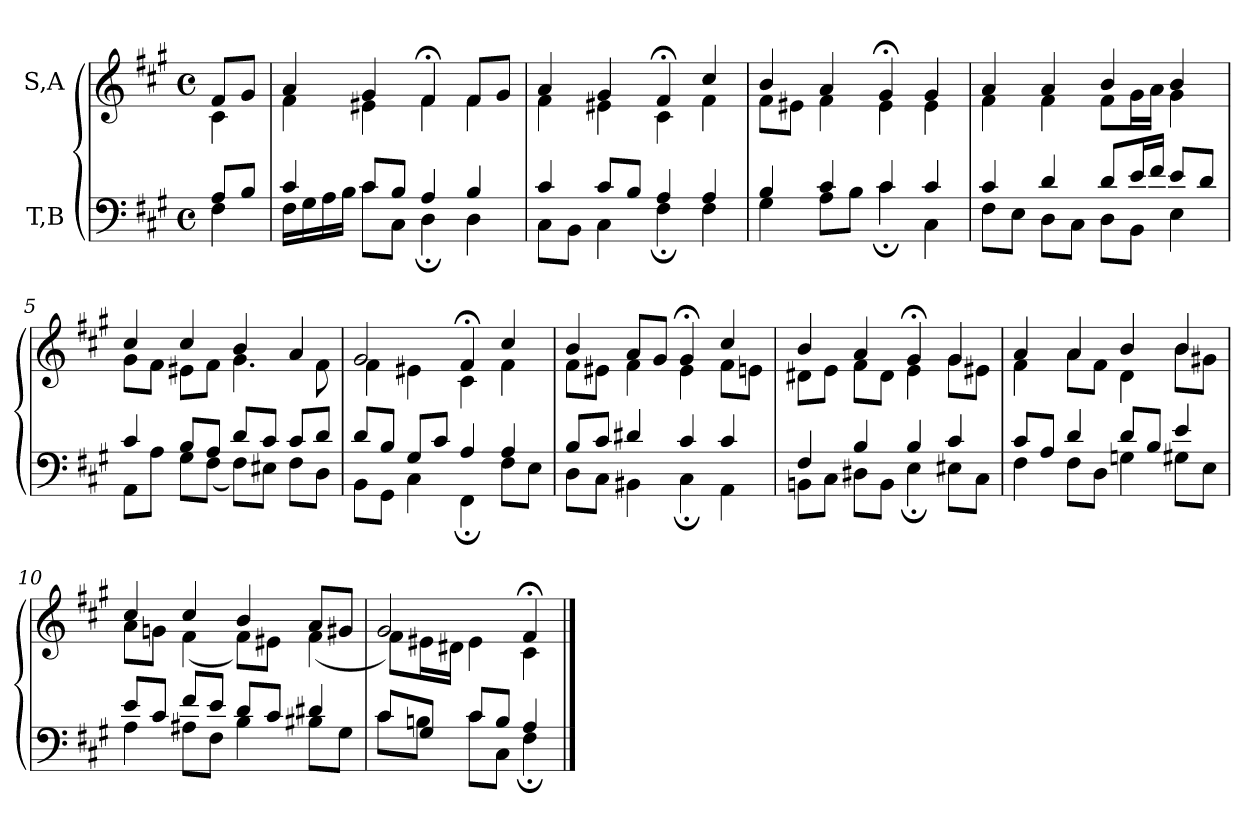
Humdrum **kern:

**kern	**kern
*part2	*part1
*staff2	*staff1
*I"T,B	*I"S,A
*clefF4	*clefG2
*k[f#c#g#]	*k[f#c#g#]
*M4/4	*M4/4
*met(c)	*met(c)
=	=
*^	*^
8AL	4F#	8f#L	4c#
8BJ	.	8g#J	.
=1	=1	=1	=1
4c#	16F#LL	4a	4f#
.	16G#	.	.
.	16A	.	.
.	16BJJ	.	.
8c#L	8c#L	4g#	4e#X
8BJ	8C#J	.	.
4A	4D;	4f#;<	4f#
4B	4D	8f#L	4f#
.	.	8g#J	.
=2	=2	=2	=2
4c#	8C#L	4a	4f#
.	8BBJ	.	.
8c#L	4C#	4g#	4e#X
8BJ	.	.	.
4A	4F#;	4f#;<	4c#
4A	4F#	4cc#	4f#
=3	=3	=3	=3
4B	4G#	4b	8f#L
.	.	.	8e#XJ
4c#	8AL	4a	4f#
.	8BJ	.	.
4c#	4c#;	4g#;<	4e#
4c#	4C#	4g#	4e#
=4	=4	=4	=4
4c#	8F#L	4a	4f#
.	8EJ	.	.
4d	8DL	4a	4f#
.	8C#J	.	.
8dL	8DL	4b	8f#L
16eL	8BBJ	.	16g#L
16f#JJ	.	.	16aJJ
8eL	4E	4b	4g#
8dJ	.	.	.
=5	=5	=5	=5
4c#	8AAL	4cc#	8g#L
.	8AJ	.	8f#J
8BL	8G#L	4cc#	8e#XL
8AJ	(<8F#J	.	8f#J
8dL	8F#L)	4b	4.g#
8c#J	8E#XJ	.	.
8c#L	8F#L	4a	.
8dJ	8DJ	.	8f#
=6	=6	=6	=6
8dL	8BBL	2g#	4f#
8BJ	8GG#J	.	.
8G#L	4C#	.	4e#X
8c#J	.	.	.
4A	4FF#;	4f#;<	4c#
4A	8F#L	4cc#	4f#
.	8EJ	.	.
=7	=7	=7	=7
8BL	8DL	4b	8f#L
8c#J	8C#J	.	8e#XJ
4d#X	4BB#X	8aL	4f#
.	.	8g#J	.
4c#	4C#;	4g#;<	4e#
4c#	4AA	4cc#	8f#L
.	.	.	8enJ
=8	=8	=8	=8
4F#	8BBnL	4b	8d#XL
.	8C#J	.	8eJ
4B	8D#XL	4a	8f#L
.	8BBJ	.	8d#J
4B	4E;	4g#;<	4e
4c#	8E#XL	4g#	8g#L
.	8C#J	.	8e#XJ
=9	=9	=9	=9
8c#L	4F#	4a	4f#
8AJ	.	.	.
4d	8F#L	4a	8aL
.	8DJ	.	8f#J
8dL	4Gn	4b	4d
8BJ	.	.	.
4e	8G#XL	4b	8bL
.	8EJ	.	8g#XJ
=10	=10	=10	=10
8eL	4A	4cc#	8aL
8c#J	.	.	8gnJ
8f#L	8A#XL	4cc#	(<4f#
8eJ	8F#J	.	.
8dL	4B	4b	8f#L)
8c#J	.	.	8e#XJ
4d#X	8B#XL	8aL	(<4f#
.	8G#J	8g#XJ	.
=1778	=1778	=1778	=1778
8c#L	8c#L	2g#	8f#L)
8G#J	8BnJ	.	16e#XL
.	.	.	16d#XJJ
8c#L	8c#L	.	4e#
8BJ	8C#J	.	.
4A	4F#;	4f#;<	4c#
*v	*v	*	*
*	*v	*v
==	==
*-	*-
